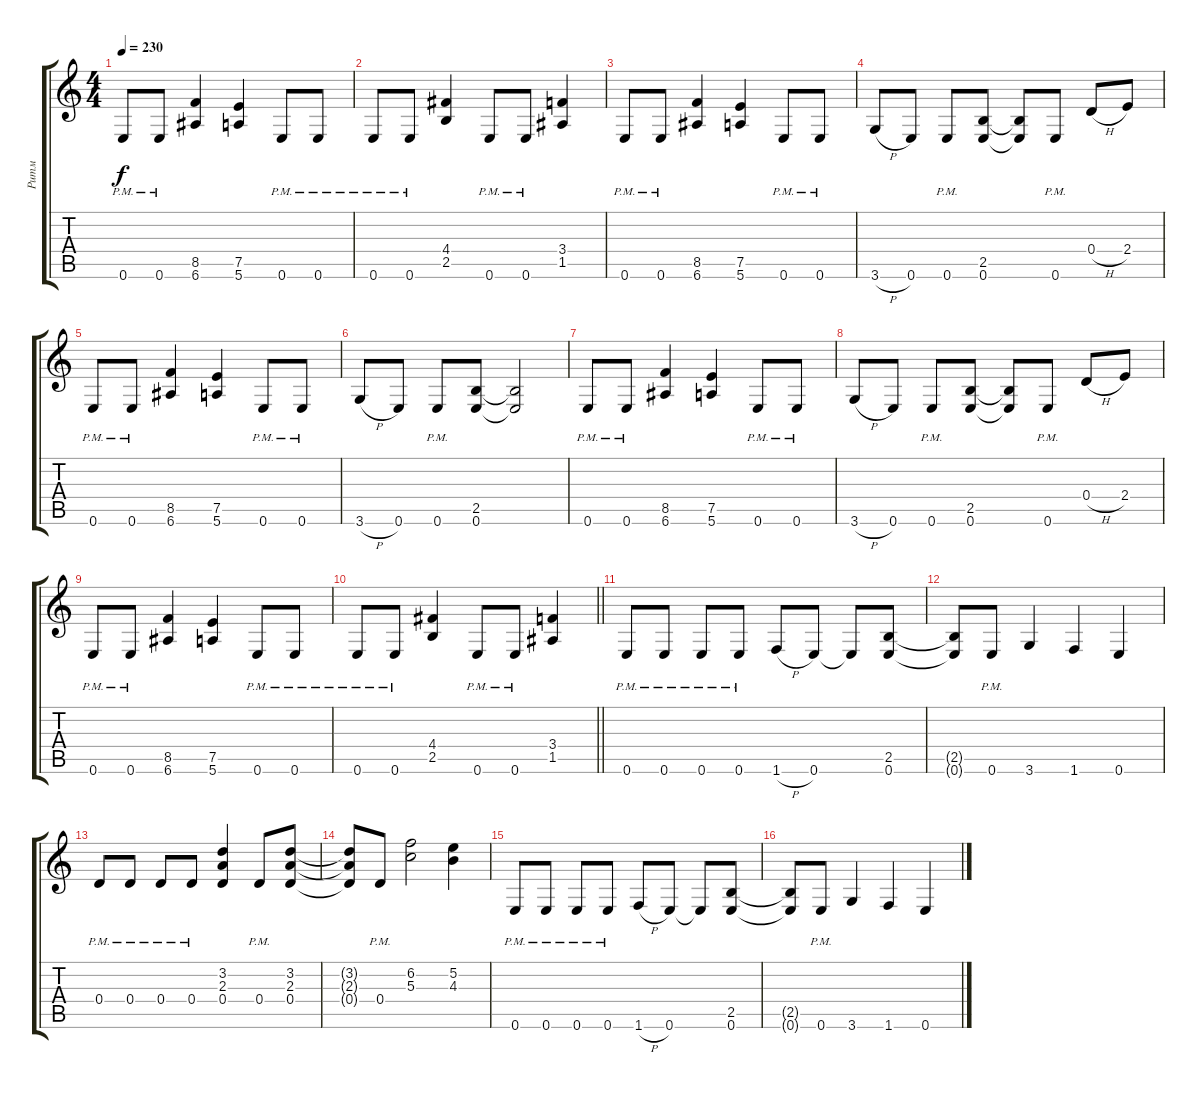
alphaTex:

\track ("Ритм" "Ритм") {instrument distortionguitar}
\staff {score tabs}
\tuning (E4 B3 G3 D3 A2 E2) {hide}
\ts (4 4)
\tempo 230
\clef g2
\ks c
0.6{pm}.8{dy f} 0.6{pm}.8 (8.5 6.6).4 (7.5 5.6).4 0.6{pm}.8 0.6{pm}.8 |
0.6{pm}.8 0.6{pm}.8 (4.4 2.5).4 0.6{pm}.8 0.6{pm}.8 (3.4 1.5).4 |
0.6{pm}.8 0.6{pm}.8 (8.5 6.6).4 (7.5 5.6).4 0.6{pm}.8 0.6{pm}.8 |
3.6{h}.8 0.6.8 0.6{pm}.8 (2.5 0.6).8 (2.5{t} 0.6{t}).8 0.6{pm}.8 0.4{h}.8 2.4.8 |
0.6{pm}.8 0.6{pm}.8 (8.5 6.6).4 (7.5 5.6).4 0.6{pm}.8 0.6{pm}.8 |
3.6{h}.8 0.6.8 0.6{pm}.8 (2.5 0.6).8 (2.5{t} 0.6{t}).2 |
0.6{pm}.8 0.6{pm}.8 (8.5 6.6).4 (7.5 5.6).4 0.6{pm}.8 0.6{pm}.8 |
3.6{h}.8 0.6.8 0.6{pm}.8 (2.5 0.6).8 (2.5{t} 0.6{t}).8 0.6{pm}.8 0.4{h}.8 2.4.8 |
0.6{pm}.8 0.6{pm}.8 (8.5 6.6).4 (7.5 5.6).4 0.6{pm}.8 0.6{pm}.8 |
\barLineRight lightlight
0.6{pm}.8 0.6{pm}.8 (4.4 2.5).4 0.6{pm}.8 0.6{pm}.8 (3.4 1.5).4 |
0.6{pm}.8 0.6{pm}.8 0.6{pm}.8 0.6{pm}.8 1.6{h}.8 0.6.8 0.6{t}.8 (2.5 0.6).8 |
(2.5{t} 0.6{t}).8 0.6{pm}.8 3.6.4 1.6.4 0.6.4 |
0.4{pm}.8 0.4{pm}.8 0.4{pm}.8 0.4{pm}.8 (3.2 2.3 0.4).4 0.4{pm}.8 (3.2 2.3 0.4).8 |
(3.2{t} 2.3{t} 0.4{t}).8 0.4{pm}.8 (6.2 5.3).2 (5.2 4.3).4 |
0.6{pm}.8 0.6{pm}.8 0.6{pm}.8 0.6{pm}.8 1.6{h}.8 0.6.8 0.6{t}.8 (2.5 0.6).8 |
(2.5{t} 0.6{t}).8 0.6{pm}.8 3.6.4 1.6.4 0.6.4
